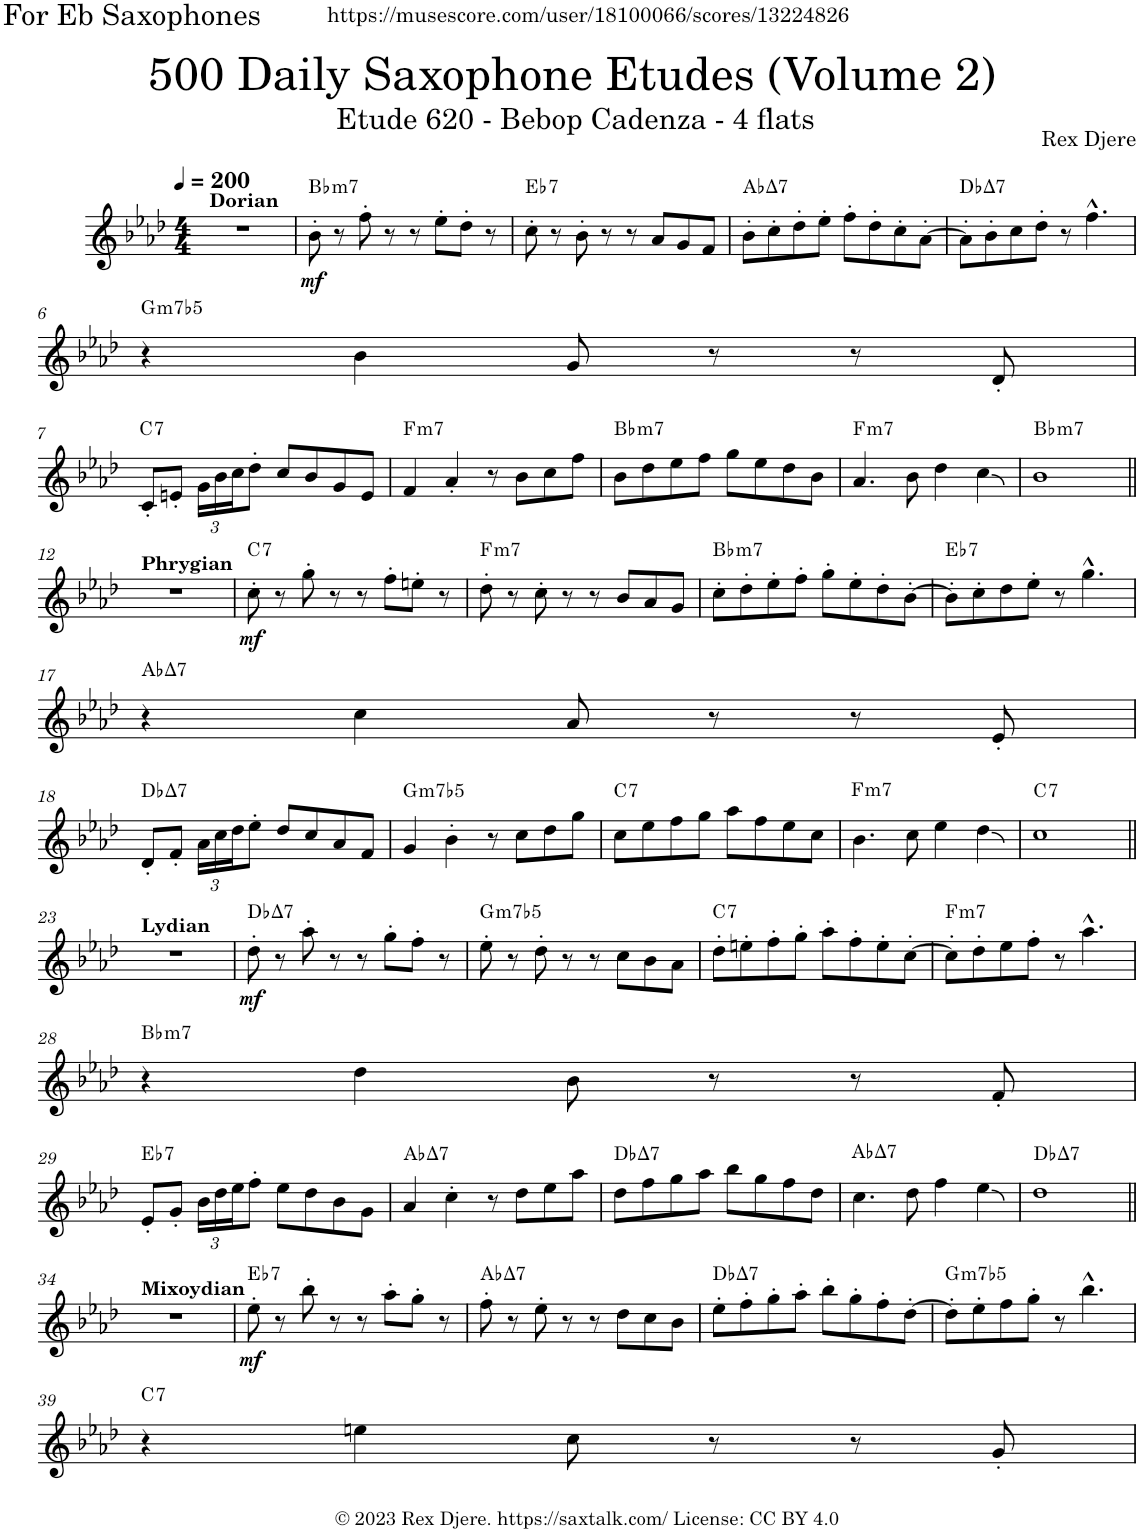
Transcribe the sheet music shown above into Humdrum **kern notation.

**kern	**dynam	**harte
*part1	*part1	*part1
*staff1	*staff1	*
*I"Alto Saxophone	*	*
*I'A. Sax.	*	*
*clefG2	*	*
*Trd5c9	*	*
*k[b-e-a-d-]	*	*
*M4/4	*	*
*MM200	*	*
=1	=1	=1
!LO:TX:a:B:t=Dorian	!	!
1r	.	.
=2	=2	=2
!	!LO:DY:b	!LO:H:kt=m7
8b-'\	mf	Bb:min7
8r	.	.
8ff'\	.	.
8r	.	.
8r	.	.
8ee-'\L	.	.
8dd-'\J	.	.
8r	.	.
=3	=3	=3
!	!	!LO:H:kt=7
8cc'\	.	Eb:7
8r	.	.
8b-'\	.	.
8r	.	.
8r	.	.
8a-/L	.	.
8g/	.	.
8f/J	.	.
=4	=4	=4
!	!	!LO:H:kt=7
8b-'\L	.	Ab:maj7
8cc'\	.	.
8dd-'\	.	.
8ee-'\J	.	.
8ff'\L	.	.
8dd-'\	.	.
8cc'\	.	.
[8a-'\J	.	.
=5	=5	=5
!	!	!LO:H:kt=7
8a-'\L]	.	Db:maj7
8b-'\	.	.
8cc\	.	.
8dd-'\J	.	.
8r	.	.
4.ff^^\	.	.
!!LO:LB:g=z
=6	=6	=6
!	!	!LO:H:kt=m7b5
4r	.	G:hdim7
4b-\	.	.
8g/	.	.
8r	.	.
8r	.	.
8d-'/	.	.
!!LO:LB:g=z
=7	=7	=7
!	!	!LO:H:kt=7
8c'/L	.	C:7
8en'/J	.	.
*Xbrackettup	*	*
24g\LL	.	.
24b-\	.	.
24cc\J	.	.
8dd-'\J	.	.
8cc/L	.	.
8b-/	.	.
8g/	.	.
8e/J	.	.
=8	=8	=8
!	!	!LO:H:kt=m7
4f/	.	F:min7
4a-'/	.	.
8r	.	.
8b-\L	.	.
8cc\	.	.
8ff\J	.	.
=9	=9	=9
!	!	!LO:H:kt=m7
8b-\L	.	Bb:min7
8dd-\	.	.
8ee-\	.	.
8ff\J	.	.
8gg\L	.	.
8ee-\	.	.
8dd-\	.	.
8b-\J	.	.
=10	=10	=10
!	!	!LO:H:kt=m7
4.a-/	.	F:min7
8b-\	.	.
4dd-\	.	.
4cc\	.	.
=11	=11	=11
!	!	!LO:H:kt=m7
1b-	.	Bb:min7
!!LO:LB:g=z
=12||	=12||	=12||
!LO:TX:a:B:t=Phrygian	!	!
1r	.	.
=13	=13	=13
!	!LO:DY:b	!LO:H:kt=7
8cc'\	mf	C:7
8r	.	.
8gg'\	.	.
8r	.	.
8r	.	.
8ff'\L	.	.
8een'\J	.	.
8r	.	.
=14	=14	=14
!	!	!LO:H:kt=m7
8dd-'\	.	F:min7
8r	.	.
8cc'\	.	.
8r	.	.
8r	.	.
8b-/L	.	.
8a-/	.	.
8g/J	.	.
=15	=15	=15
!	!	!LO:H:kt=m7
8cc'\L	.	Bb:min7
8dd-'\	.	.
8ee-'\	.	.
8ff'\J	.	.
8gg'\L	.	.
8ee-'\	.	.
8dd-'\	.	.
[8b-'\J	.	.
=16	=16	=16
!	!	!LO:H:kt=7
8b-'\L]	.	Eb:7
8cc'\	.	.
8dd-\	.	.
8ee-'\J	.	.
8r	.	.
4.gg^^\	.	.
!!LO:LB:g=z
=17	=17	=17
!	!	!LO:H:kt=7
4r	.	Ab:maj7
4cc\	.	.
8a-/	.	.
8r	.	.
8r	.	.
8e-'/	.	.
!!LO:LB:g=z
=18	=18	=18
!	!	!LO:H:kt=7
8d-'/L	.	Db:maj7
8f'/J	.	.
24a-\LL	.	.
24cc\	.	.
24dd-\J	.	.
8ee-'\J	.	.
8dd-/L	.	.
8cc/	.	.
8a-/	.	.
8f/J	.	.
=19	=19	=19
!	!	!LO:H:kt=m7b5
4g/	.	G:hdim7
4b-'\	.	.
8r	.	.
8cc\L	.	.
8dd-\	.	.
8gg\J	.	.
=20	=20	=20
!	!	!LO:H:kt=7
8cc\L	.	C:7
8ee-\	.	.
8ff\	.	.
8gg\J	.	.
8aa-\L	.	.
8ff\	.	.
8ee-\	.	.
8cc\J	.	.
=21	=21	=21
!	!	!LO:H:kt=m7
4.b-\	.	F:min7
8cc\	.	.
4ee-\	.	.
4dd-\	.	.
=22	=22	=22
!	!	!LO:H:kt=7
1cc	.	C:7
!!LO:LB:g=z
=23||	=23||	=23||
!LO:TX:a:B:t=Lydian	!	!
1r	.	.
=24	=24	=24
!	!LO:DY:b	!LO:H:kt=7
8dd-'\	mf	Db:maj7
8r	.	.
8aa-'\	.	.
8r	.	.
8r	.	.
8gg'\L	.	.
8ff'\J	.	.
8r	.	.
=25	=25	=25
!	!	!LO:H:kt=m7b5
8ee-'\	.	G:hdim7
8r	.	.
8dd-'\	.	.
8r	.	.
8r	.	.
8cc\L	.	.
8b-\	.	.
8a-\J	.	.
=26	=26	=26
!	!	!LO:H:kt=7
8dd-'\L	.	C:7
8een'\	.	.
8ff'\	.	.
8gg'\J	.	.
8aa-'\L	.	.
8ff'\	.	.
8ee'\	.	.
[8cc'\J	.	.
=27	=27	=27
!	!	!LO:H:kt=m7
8cc'\L]	.	F:min7
8dd-'\	.	.
8ee-\	.	.
8ff'\J	.	.
8r	.	.
4.aa-^^\	.	.
!!LO:LB:g=z
=28	=28	=28
!	!	!LO:H:kt=m7
4r	.	Bb:min7
4dd-\	.	.
8b-\	.	.
8r	.	.
8r	.	.
8f'/	.	.
!!LO:LB:g=z
=29	=29	=29
!	!	!LO:H:kt=7
8e-'/L	.	Eb:7
8g'/J	.	.
24b-\LL	.	.
24dd-\	.	.
24ee-\J	.	.
8ff'\J	.	.
8ee-\L	.	.
8dd-\	.	.
8b-\	.	.
8g\J	.	.
=30	=30	=30
!	!	!LO:H:kt=7
4a-/	.	Ab:maj7
4cc'\	.	.
8r	.	.
8dd-\L	.	.
8ee-\	.	.
8aa-\J	.	.
=31	=31	=31
!	!	!LO:H:kt=7
8dd-\L	.	Db:maj7
8ff\	.	.
8gg\	.	.
8aa-\J	.	.
8bb-\L	.	.
8gg\	.	.
8ff\	.	.
8dd-\J	.	.
=32	=32	=32
!	!	!LO:H:kt=7
4.cc\	.	Ab:maj7
8dd-\	.	.
4ff\	.	.
4ee-\	.	.
=33	=33	=33
!	!	!LO:H:kt=7
1dd-	.	Db:maj7
!!LO:LB:g=z
=34||	=34||	=34||
!LO:TX:a:B:t=Mixoydian	!	!
1r	.	.
=35	=35	=35
!	!LO:DY:b	!LO:H:kt=7
8ee-'\	mf	Eb:7
8r	.	.
8bb-'\	.	.
8r	.	.
8r	.	.
8aa-'\L	.	.
8gg'\J	.	.
8r	.	.
=36	=36	=36
!	!	!LO:H:kt=7
8ff'\	.	Ab:maj7
8r	.	.
8ee-'\	.	.
8r	.	.
8r	.	.
8dd-\L	.	.
8cc\	.	.
8b-\J	.	.
=37	=37	=37
!	!	!LO:H:kt=7
8ee-'\L	.	Db:maj7
8ff'\	.	.
8gg'\	.	.
8aa-'\J	.	.
8bb-'\L	.	.
8gg'\	.	.
8ff'\	.	.
[8dd-'\J	.	.
=38	=38	=38
!	!	!LO:H:kt=m7b5
8dd-'\L]	.	G:hdim7
8ee-'\	.	.
8ff\	.	.
8gg'\J	.	.
8r	.	.
4.bb-^^\	.	.
!!LO:LB:g=z
=39	=39	=39
!	!	!LO:H:kt=7
4r	.	C:7
4een\	.	.
8cc\	.	.
8r	.	.
8r	.	.
8g'/	.	.
=	=	=
*-	*-	*-
